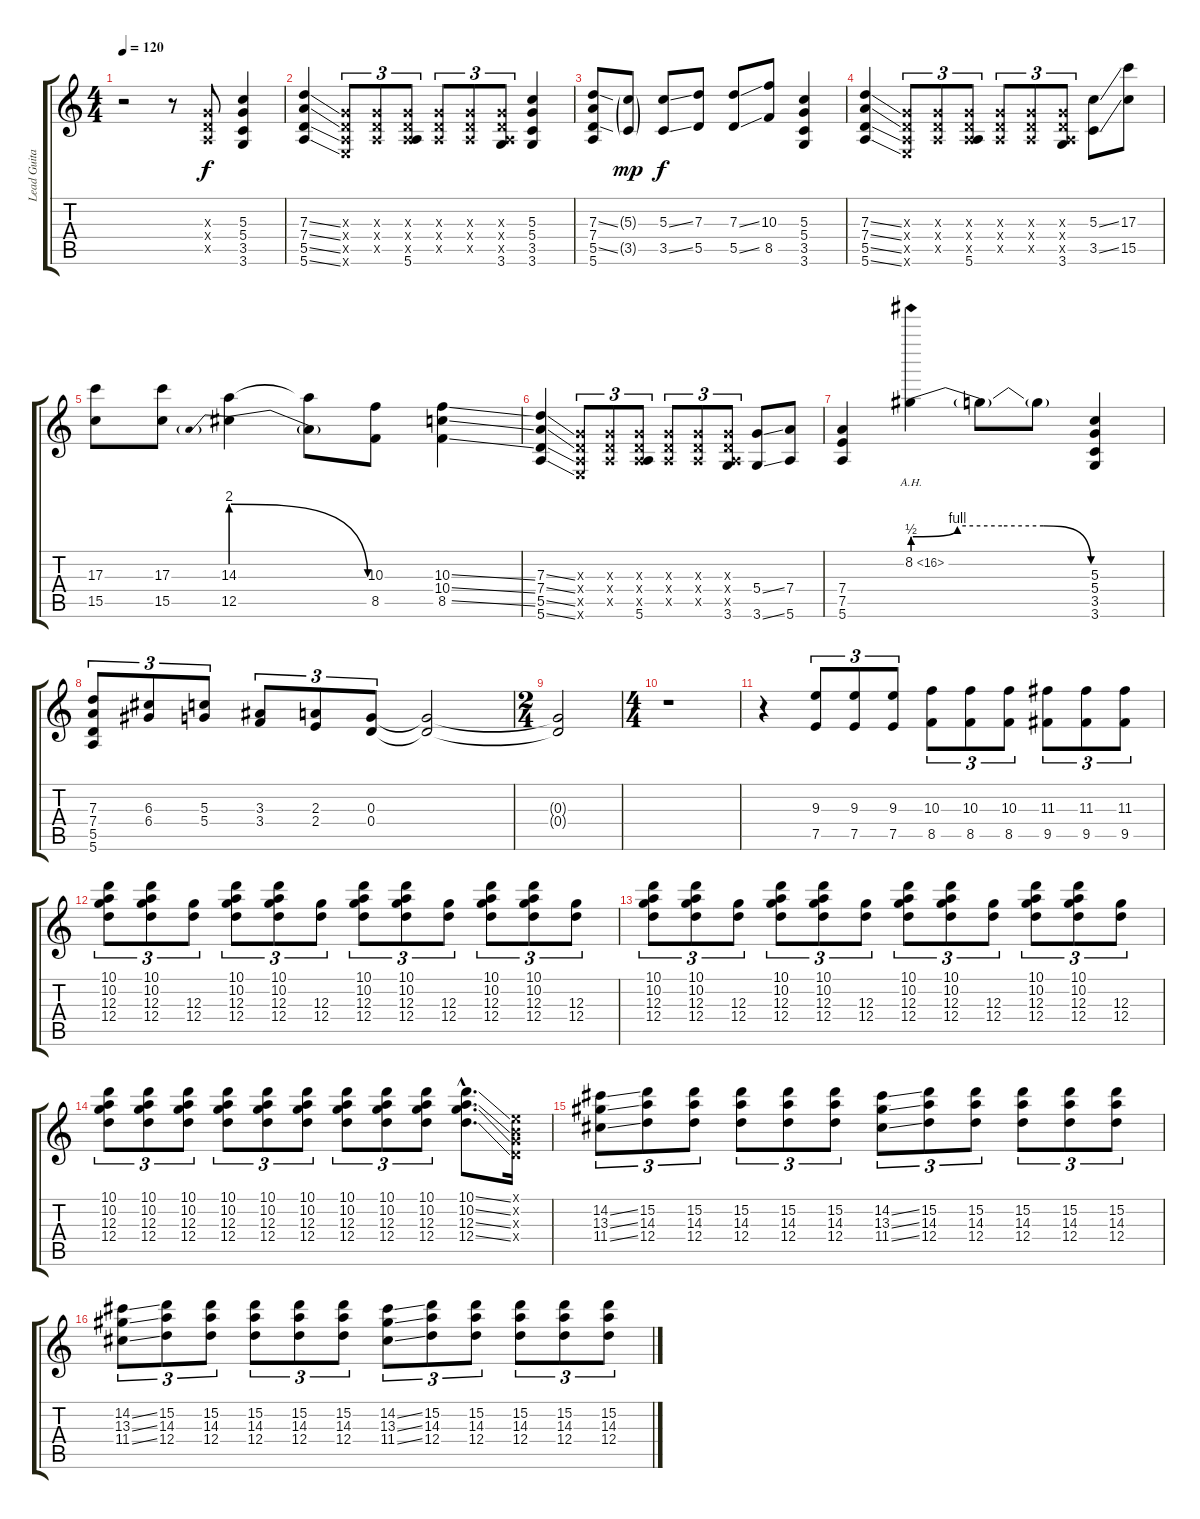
\track ("Lead Guitar" "Lead Guita") {instrument distortionguitar}
\staff {score tabs}
\tuning (E4 B3 G3 D3 A2 E2) {hide}
\ts (4 4)
\tempo 120
\clef g2
\ks c
r.2{dy f} r.8 (0.3{x} 0.4{x} 0.5{x}).8 (5.3 5.4 3.5 3.6).4 |
(7.3{ss} 7.4{ss} 5.5{ss} 5.6{ss}).4 (0.3{x} 0.4{x} 0.5{x} 0.6{x}).8{tu (3 2)} (0.3{x} 0.4{x} 0.5{x}).8{tu (3 2)} (0.3{x} 0.4{x} 0.5{x} 5.6).8{tu (3 2)} (0.3{x} 0.4{x} 0.5{x}).8{tu (3 2)} (0.3{x} 0.4{x} 0.5{x}).8{tu (3 2)} (0.3{x} 0.4{x} 0.5{x} 3.6).8{tu (3 2)} (5.3 5.4 3.5 3.6).4 |
(7.3{ss} 7.4 5.5{ss} 5.6).8 (5.3{g} 3.5{g}).8{dy mp} (5.3{ss} 3.5{ss}).8{dy f} (7.3 5.5).8 (7.3{ss} 5.5{ss}).8 (10.3 8.5).8 (5.3 5.4 3.5 3.6).4 |
(7.3{ss} 7.4{ss} 5.5{ss} 5.6{ss}).4 (0.3{x} 0.4{x} 0.5{x} 0.6{x}).8{tu (3 2)} (0.3{x} 0.4{x} 0.5{x}).8{tu (3 2)} (0.3{x} 0.4{x} 0.5{x} 5.6).8{tu (3 2)} (0.3{x} 0.4{x} 0.5{x}).8{tu (3 2)} (0.3{x} 0.4{x} 0.5{x}).8{tu (3 2)} (0.3{x} 0.4{x} 0.5{x} 3.6).8{tu (3 2)} (5.3{ss} 3.5{ss}).8 (17.3 15.5).8 |
(17.3 15.5).8 (17.3 15.5).8 (14.3 12.5{be (prebendrelease 0 8 60 0)}).4 (14.3{t} 12.5{t}).8 (10.3 8.5).8 (10.3{ss} 10.4{ss} 8.5{ss}).4 |
(7.3{ss} 7.4{ss} 5.5{ss} 5.6{ss}).4 (0.3{x} 0.4{x} 0.5{x} 0.6{x}).8{tu (3 2)} (0.3{x} 0.4{x} 0.5{x}).8{tu (3 2)} (0.3{x} 0.4{x} 0.5{x} 5.6).8{tu (3 2)} (0.3{x} 0.4{x} 0.5{x}).8{tu (3 2)} (0.3{x} 0.4{x} 0.5{x}).8{tu (3 2)} (0.3{x} 0.4{x} 0.5{x} 3.6).8{tu (3 2)} (5.4{ss} 3.6{ss}).8 (7.4 5.6).8 |
(7.4 7.5 5.6).4 8.2{be (custom 0 2 15 4 30 4 44 4 60 0) ah 8}.4 8.2{t}.8 8.2{t}.8 (5.3 5.4 3.5 3.6).4 |
(7.3 7.4 5.5 5.6).8{tu (3 2)} (6.3 6.4).8{tu (3 2)} (5.3 5.4).8{tu (3 2)} (3.3 3.4).8{tu (3 2)} (2.3 2.4).8{tu (3 2)} (0.3 0.4).8{tu (3 2)} (0.3{t} 0.4{t}).2 |
\ts (2 4)
(0.3{t} 0.4{t}).2 |
\ts (4 4)
r.1 |
r.4 (9.3 7.5).8{tu (3 2)} (9.3 7.5).8{tu (3 2)} (9.3 7.5).8{tu (3 2)} (10.3 8.5).8{tu (3 2)} (10.3 8.5).8{tu (3 2)} (10.3 8.5).8{tu (3 2)} (11.3 9.5).8{tu (3 2)} (11.3 9.5).8{tu (3 2)} (11.3 9.5).8{tu (3 2)} |
(10.1 10.2 12.3 12.4).8{tu (3 2)} (10.1 10.2 12.3 12.4).8{tu (3 2)} (12.3 12.4).8{tu (3 2)} (10.1 10.2 12.3 12.4).8{tu (3 2)} (10.1 10.2 12.3 12.4).8{tu (3 2)} (12.3 12.4).8{tu (3 2)} (10.1 10.2 12.3 12.4).8{tu (3 2)} (10.1 10.2 12.3 12.4).8{tu (3 2)} (12.3 12.4).8{tu (3 2)} (10.1 10.2 12.3 12.4).8{tu (3 2)} (10.1 10.2 12.3 12.4).8{tu (3 2)} (12.3 12.4).8{tu (3 2)} |
(10.1 10.2 12.3 12.4).8{tu (3 2)} (10.1 10.2 12.3 12.4).8{tu (3 2)} (12.3 12.4).8{tu (3 2)} (10.1 10.2 12.3 12.4).8{tu (3 2)} (10.1 10.2 12.3 12.4).8{tu (3 2)} (12.3 12.4).8{tu (3 2)} (10.1 10.2 12.3 12.4).8{tu (3 2)} (10.1 10.2 12.3 12.4).8{tu (3 2)} (12.3 12.4).8{tu (3 2)} (10.1 10.2 12.3 12.4).8{tu (3 2)} (10.1 10.2 12.3 12.4).8{tu (3 2)} (12.3 12.4).8{tu (3 2)} |
(10.1 10.2 12.3 12.4).8{tu (3 2)} (10.1 10.2 12.3 12.4).8{tu (3 2)} (10.1 10.2 12.3 12.4).8{tu (3 2)} (10.1 10.2 12.3 12.4).8{tu (3 2)} (10.1 10.2 12.3 12.4).8{tu (3 2)} (10.1 10.2 12.3 12.4).8{tu (3 2)} (10.1 10.2 12.3 12.4).8{tu (3 2)} (10.1 10.2 12.3 12.4).8{tu (3 2)} (10.1 10.2 12.3 12.4).8{tu (3 2)} (10.1{ss hac} 10.2{ss hac} 12.3{ss hac} 12.4{ss hac}).8{d} (0.1{x} 0.2{x} 0.3{x} 0.4{x}).16 |
(14.2{ss} 13.3{ss} 11.4{ss}).8{tu (3 2)} (15.2 14.3 12.4).8{tu (3 2)} (15.2 14.3 12.4).8{tu (3 2)} (15.2 14.3 12.4).8{tu (3 2)} (15.2 14.3 12.4).8{tu (3 2)} (15.2 14.3 12.4).8{tu (3 2)} (14.2{ss} 13.3{ss} 11.4{ss}).8{tu (3 2)} (15.2 14.3 12.4).8{tu (3 2)} (15.2 14.3 12.4).8{tu (3 2)} (15.2 14.3 12.4).8{tu (3 2)} (15.2 14.3 12.4).8{tu (3 2)} (15.2 14.3 12.4).8{tu (3 2)} |
(14.2{ss} 13.3{ss} 11.4{ss}).8{tu (3 2)} (15.2 14.3 12.4).8{tu (3 2)} (15.2 14.3 12.4).8{tu (3 2)} (15.2 14.3 12.4).8{tu (3 2)} (15.2 14.3 12.4).8{tu (3 2)} (15.2 14.3 12.4).8{tu (3 2)} (14.2{ss} 13.3{ss} 11.4{ss}).8{tu (3 2)} (15.2 14.3 12.4).8{tu (3 2)} (15.2 14.3 12.4).8{tu (3 2)} (15.2 14.3 12.4).8{tu (3 2)} (15.2 14.3 12.4).8{tu (3 2)} (15.2 14.3 12.4).8{tu (3 2)}
